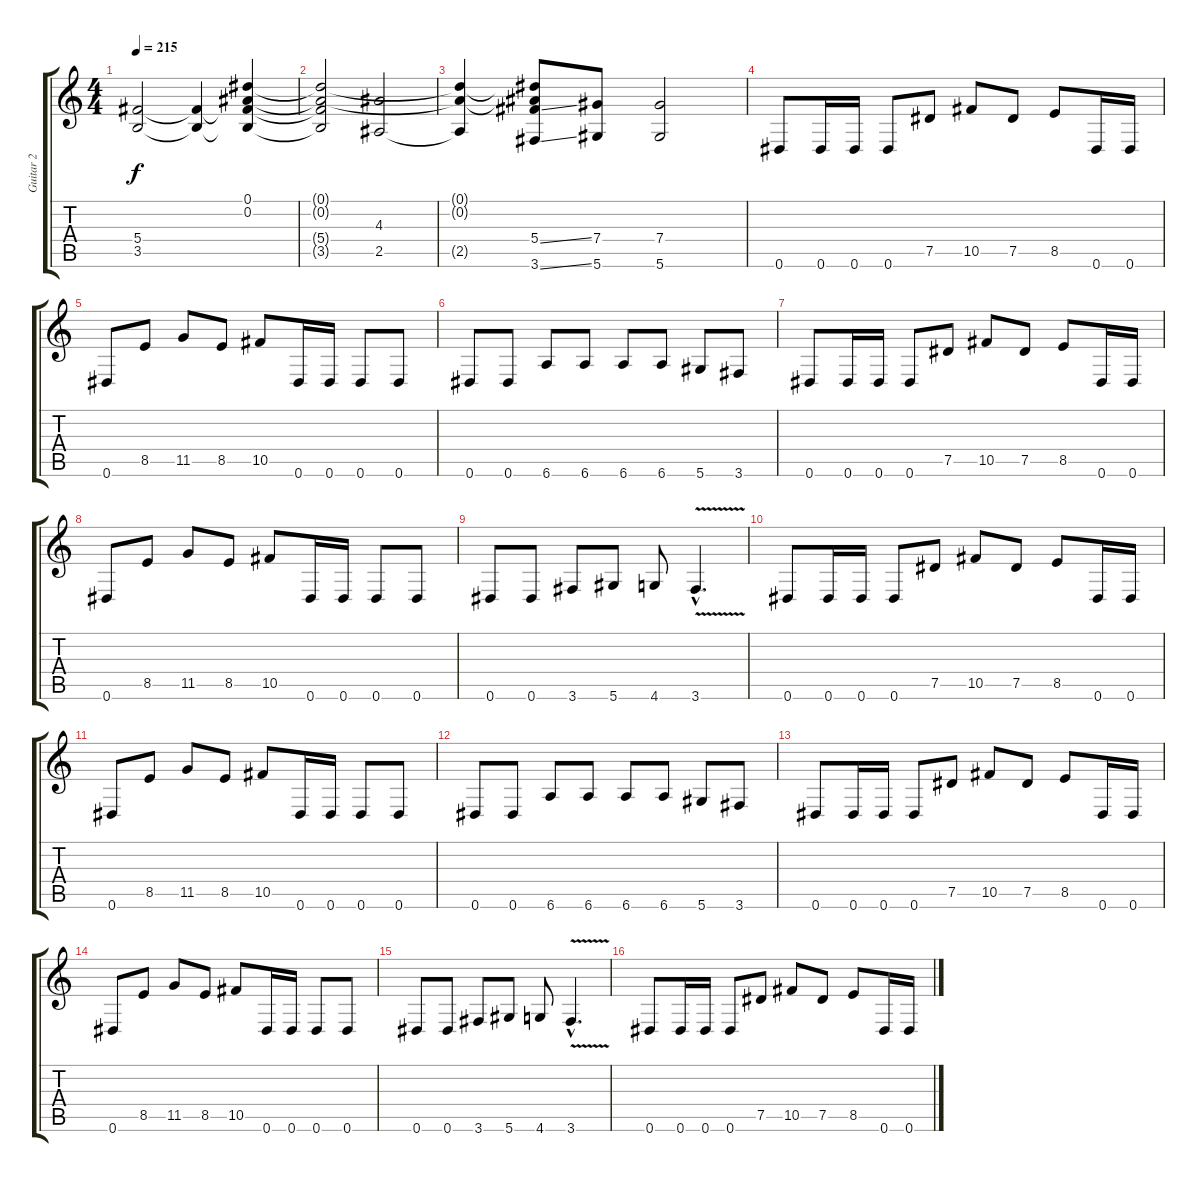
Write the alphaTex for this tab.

\track ("Guitar 2" "Guitar 2") {instrument distortionguitar}
\staff {score tabs}
\tuning (Eb4 Bb3 Gb3 Db3 Ab2 Eb2) {hide}
\ts (4 4)
\tempo 215
\clef g2
\ks c
(5.4 3.5).2{dy f} (5.4{t} 3.5{t}).4 (0.1 0.2 5.4{t} 3.5{t}).4 |
(0.1{t} 0.2{t} 5.4{t} 3.5{t}).2 (4.3 2.5).2 |
(0.1{t} 0.2{t} 2.5{t}).4 (0.1{t} 0.2{t} 5.4{ss} 3.6{ss}).8 (7.4 5.6).8 (7.4 5.6).2 |
0.6.8 0.6.16 0.6.16 0.6.8 7.5.8 10.5.8 7.5.8 8.5.8 0.6.16 0.6.16 |
0.6.8 8.5.8 11.5.8 8.5.8 10.5.8 0.6.16 0.6.16 0.6.8 0.6.8 |
0.6.8 0.6.8 6.6.8 6.6.8 6.6.8 6.6.8 5.6.8 3.6.8 |
0.6.8 0.6.16 0.6.16 0.6.8 7.5.8 10.5.8 7.5.8 8.5.8 0.6.16 0.6.16 |
0.6.8 8.5.8 11.5.8 8.5.8 10.5.8 0.6.16 0.6.16 0.6.8 0.6.8 |
0.6.8 0.6.8 3.6.8 5.6.8 4.6.8 3.6{v hac}.4{d} |
0.6.8 0.6.16 0.6.16 0.6.8 7.5.8 10.5.8 7.5.8 8.5.8 0.6.16 0.6.16 |
0.6.8 8.5.8 11.5.8 8.5.8 10.5.8 0.6.16 0.6.16 0.6.8 0.6.8 |
0.6.8 0.6.8 6.6.8 6.6.8 6.6.8 6.6.8 5.6.8 3.6.8 |
0.6.8 0.6.16 0.6.16 0.6.8 7.5.8 10.5.8 7.5.8 8.5.8 0.6.16 0.6.16 |
0.6.8 8.5.8 11.5.8 8.5.8 10.5.8 0.6.16 0.6.16 0.6.8 0.6.8 |
0.6.8 0.6.8 3.6.8 5.6.8 4.6.8 3.6{v hac}.4{d} |
0.6.8 0.6.16 0.6.16 0.6.8 7.5.8 10.5.8 7.5.8 8.5.8 0.6.16 0.6.16
